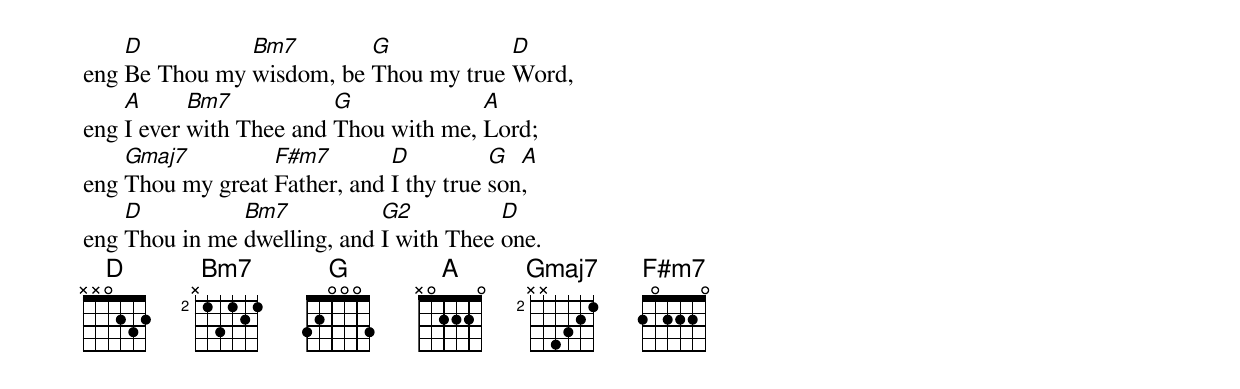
eng [D]Be Thou my [Bm7]wisdom, be [G]Thou my true [D]Word,
eng [A]I ever [Bm7]with Thee and [G]Thou with me, [A]Lord;
eng [Gmaj7]Thou my great [F#m7]Father, and [D]I thy true [G]son[A],
eng [D]Thou in me [Bm7]dwelling, and [G2]I with Thee [D]one.
